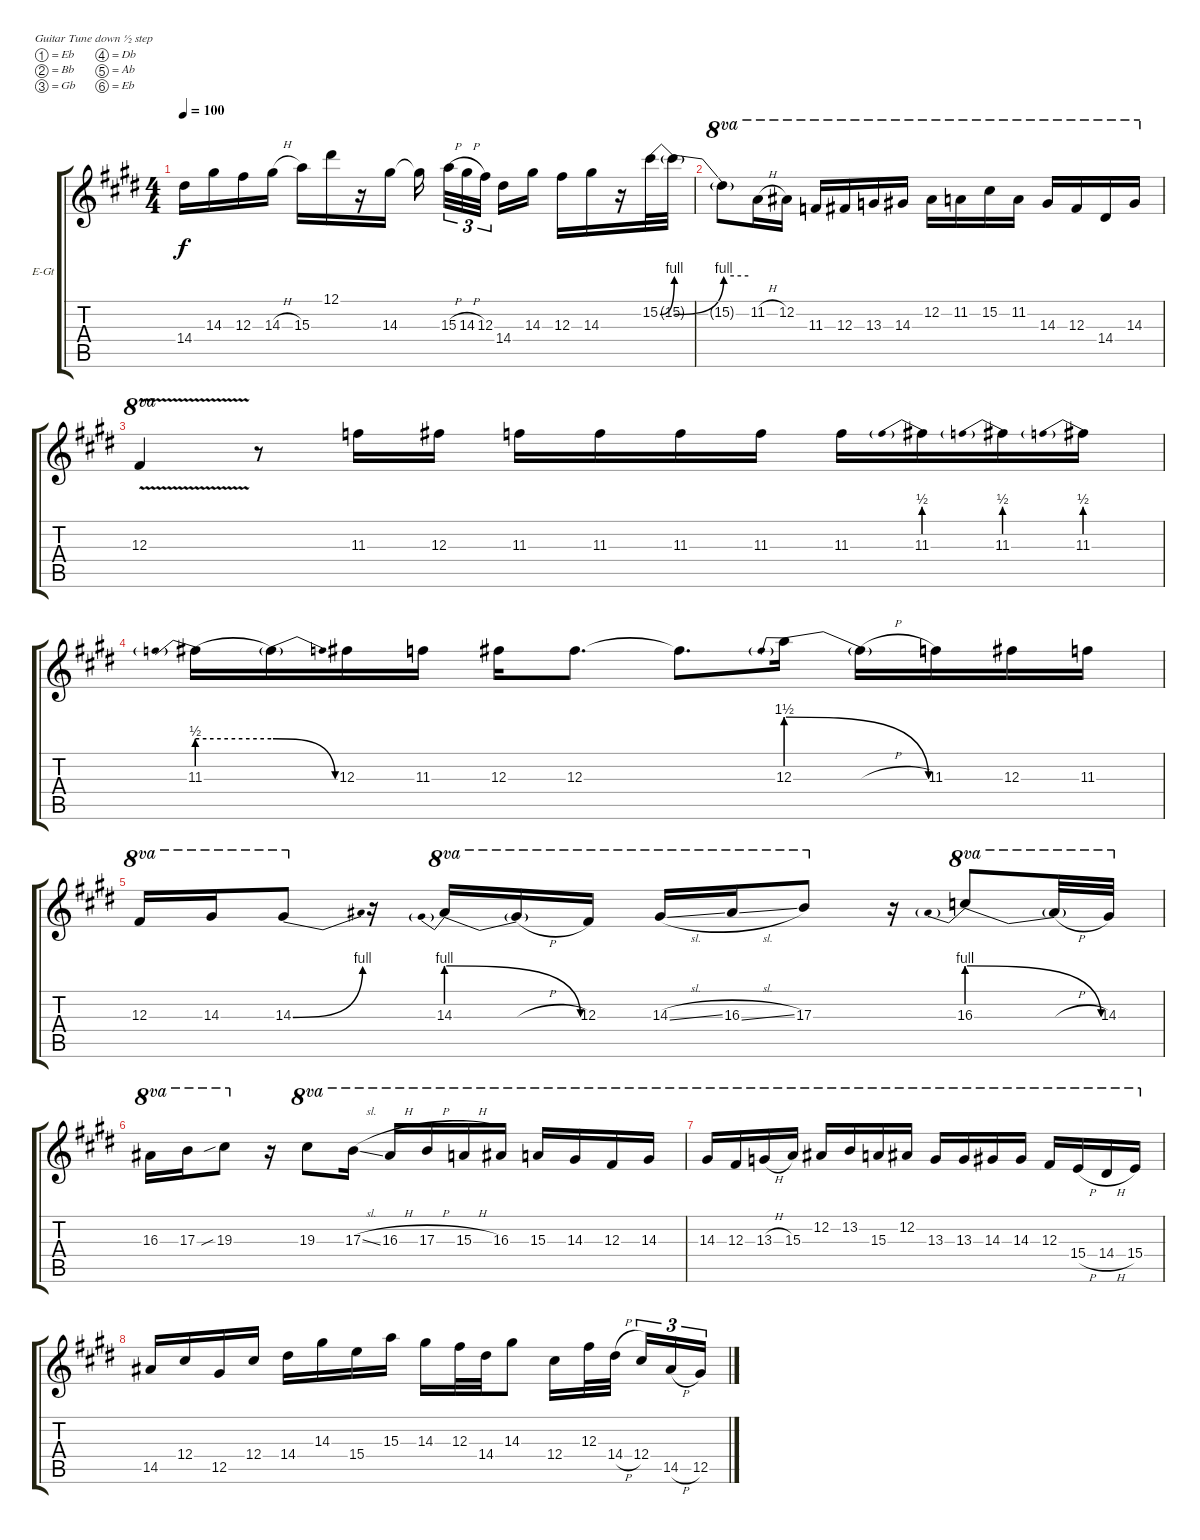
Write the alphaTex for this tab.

\bracketExtendMode groupsimilarinstruments
\firstSystemTrackNameOrientation horizontal
\otherSystemsTrackNameOrientation horizontal
\track ("Untitled" "E-Gt") {instrument overdrivenguitar}
\staff {score tabs}
\tuning (Eb4 Bb3 Gb3 Db3 Ab2 Eb2)
\ts (4 4)
\tempo 100
\clef g2
\ks c#minor
14.4.16{dy f} 14.3.16 12.3.16 14.3{h}.16 15.3.16 12.1.16 r.16 14.3.16 14.3{t}.16 15.3{h}.32{tu (3 2)} 14.3{h}.32{tu (3 2)} 12.3.32{tu (3 2)} 14.4.16 14.3.16 12.3.16 14.3.16 r.16 15.2{be (bend 0 0 60 4)}.32 15.2{be (bend 0 0 60 4) t}.32 |
\ks e
15.2{be (hold 0 4 60 4) t}.8{ot 8va} 11.2{h}.16{ot 8va} 12.2.16{ot 8va} 11.3.16{ot 8va} 12.3.16{ot 8va} 13.3.16{ot 8va} 14.3.16{ot 8va} 12.2.16{ot 8va} 11.2.16{ot 8va} 15.2.16{ot 8va} 11.2.16{ot 8va} 14.3.16{ot 8va} 12.3.16{ot 8va} 14.4.16{ot 8va} 14.3.16{ot 8va} |
\ks c#minor
12.3{v}.4{ot 8va} r.8 11.3.16 12.3.16 11.3.16 11.3.16 11.3.16 11.3.16 11.3.16 11.3{be (prebend 0 2 60 2)}.16 11.3{be (prebend 0 2 60 2)}.16 11.3{be (prebend 0 2 60 2)}.16 |
11.3{be (prebend 0 2 60 2)}.16 11.3{be (release 0 2 60 0) t}.16 12.3.16 11.3.16 12.3.16 12.3.8{d} 12.3{t}.8{d} 12.3{be (prebendrelease 0 6 60 0)}.16 12.3{h t}.16 11.3.16 12.3.16 11.3.16 |
\ks e
12.3.16{ot 8va} 14.3.16{ot 8va} 14.3{be (bend 0 0 60 4)}.8{ot 8va} r.16 14.3{be (prebendrelease 0 4 60 0)}.16{ot 8va} 14.3{h t}.16{ot 8va} 12.3.16{ot 8va} 14.3{sl}.16{ot 8va} 16.3{sl}.16{ot 8va} 17.3.8{ot 8va} r.16 16.3{be (prebendrelease 0 4 60 0)}.8{ot 8va} 16.3{h t}.32{ot 8va} 14.3.32{ot 8va} |
\ks c#minor
16.3.16{ot 8va} 17.3.16{ot 8va} 19.3{sib}.8{ot 8va} r.16 19.3.8{ot 8va} 17.3{sl}.16{ot 8va} 16.3{h}.16{ot 8va} 17.3{h}.16{ot 8va} 15.3{h}.16{ot 8va} 16.3.16{ot 8va} 15.3.16{ot 8va} 14.3.16{ot 8va} 12.3.16{ot 8va} 14.3.16{ot 8va} |
14.3.16{ot 8va} 12.3.16{ot 8va} 13.3{h}.16{ot 8va} 15.3.16{ot 8va} 12.2.16{ot 8va} 13.2.16{ot 8va} 15.3.16{ot 8va} 12.2.16{ot 8va} 13.3.16{ot 8va} 13.3.16{ot 8va} 14.3.16{ot 8va} 14.3.16{ot 8va} 12.3.16{ot 8va} 15.4{h}.16{ot 8va} 14.4{h}.16{ot 8va} 15.4.16{ot 8va} |
\ks e
14.5.16 12.4.16 12.5.16 12.4.16 14.4.16 14.3.16 15.4.16 15.3.16 14.3.16 12.3.32 14.4.32 14.3.8 12.4.16 12.3.32 14.4{h}.32 12.4.16{tu (3 2)} 14.5{h}.16{tu (3 2)} 12.5.16{tu (3 2)}
